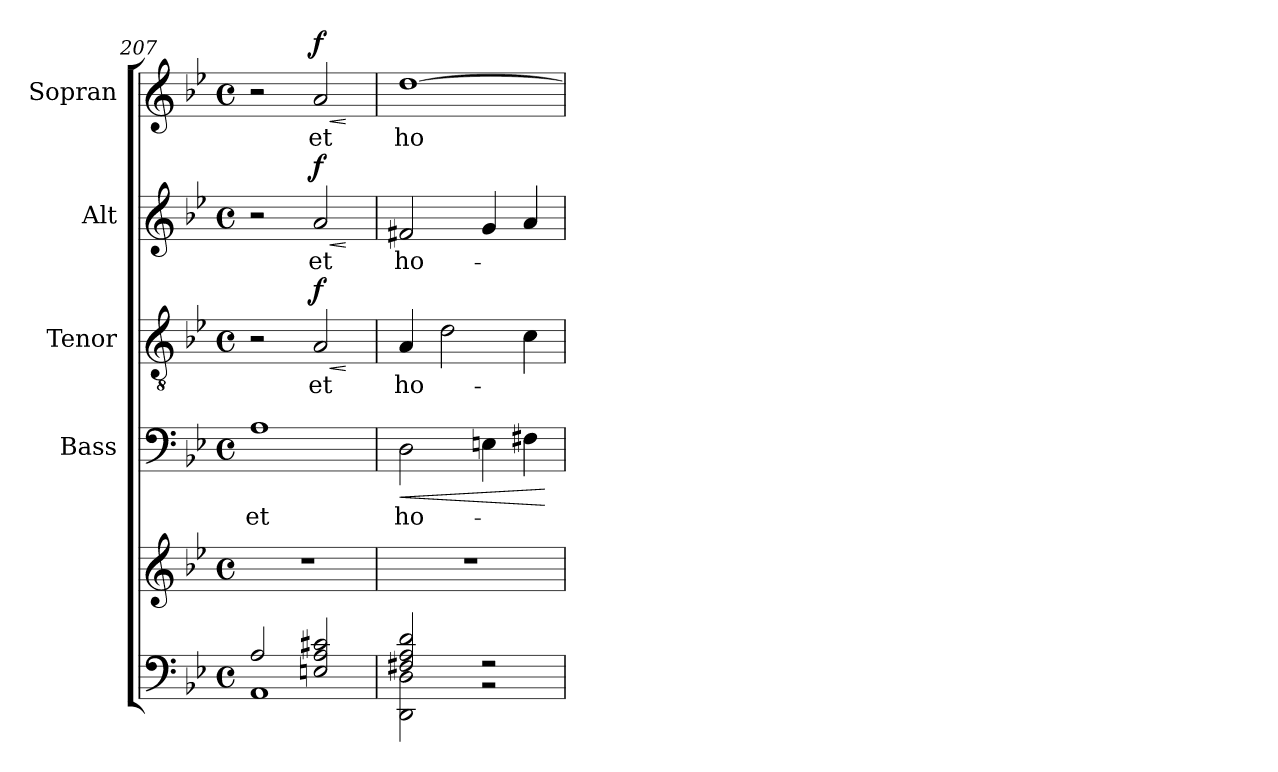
**kern	**kern	**kern	**text	**dynam	**kern	**text	**dynam	**kern	**text	**dynam	**kern	**text	**dynam
*part5	*part5	*part4	*part4	*part4	*part3	*part3	*part3	*part2	*part2	*part2	*part1	*part1	*part1
*staff6	*staff5	*staff4	*staff4	*staff4	*staff3	*staff3	*staff3	*staff2	*staff2	*staff2	*staff1	*staff1	*staff1
*	*	*I"Bass	*	*	*I"Tenor	*	*	*I"Alt	*	*	*I"Sopran	*	*
*	*	*I'B.	*	*	*I'T.	*	*	*I'A.	*	*	*I'S.	*	*
*clefF4	*clefG2	*clefF4	*	*	*clefGv2	*	*	*clefG2	*	*	*clefG2	*	*
*k[b-e-]	*k[b-e-]	*k[b-e-]	*	*	*k[b-e-]	*	*	*k[b-e-]	*	*	*k[b-e-]	*	*
*B-:	*B-:	*B-:	*	*	*B-:	*	*	*B-:	*	*	*B-:	*	*
*M4/4	*M4/4	*M4/4	*	*	*M4/4	*	*	*M4/4	*	*	*M4/4	*	*
*met(c)	*met(c)	*met(c)	*	*	*met(c)	*	*	*met(c)	*	*	*met(c)	*	*
=207	=207	=207	=207	=207	=207	=207	=207	=207	=207	=207	=207	=207	=207
*^	*	*	*	*	*	*	*	*	*	*	*	*	*
!	!	!	!	!LO:LY:b	!	!	!	!	!	!	!	!	!	!
2A/	1AA	1r	1A	et	.	2r	.	.	2r	.	.	2r	.	.
!	!	!	!	!	!	!	!LO:LY:b	!LO:HP:b	!	!LO:LY:b	!LO:HP:b	!	!LO:LY:b	!LO:HP:b
!	!	!	!	!	!	!	!	!LO:DY:n=1:a	!	!	!LO:DY:n=1:a	!	!	!LO:DY:n=1:a
2En/ 2A/ 2c#X/	.	.	.	.	.	2A/	et	< f	2a/	et	< f	2a/	et	< f
*v	*v	*	*	*	*	*	*	*	*	*	*	*	*	*
.	.	.	.	.	.	.	[	.	.	[	.	.	[
=208	=208	=208	=208	=208	=208	=208	=208	=208	=208	=208	=208	=208	=208
*^	*	*	*	*	*	*	*	*	*	*	*	*	*
!	!	!	!	!LO:LY:b	!LO:HP:b	!	!LO:LY:b	!	!	!LO:LY:b	!	!	!LO:LY:b	!
2F#X/ 2A/ 2d/	2DD\ 2D\	1r	2D\	ho-	<	4A/	ho-	.	2f#X/	ho-	.	[1dd	ho-	.
.	.	.	.	.	.	2d\	.	.	.	.	.	.	.	.
2r	2r	.	4En\	.	.	.	.	.	4g/	.	.	.	.	.
.	.	.	4F#X\	.	.	4c\	.	.	4a/	.	.	.	.	.
*v	*v	*	*	*	*	*	*	*	*	*	*	*	*	*
.	.	.	.	[	.	.	.	.	.	.	.	.	.
=	=	=	=	=	=	=	=	=	=	=	=	=	=
*-	*-	*-	*-	*-	*-	*-	*-	*-	*-	*-	*-	*-	*-
